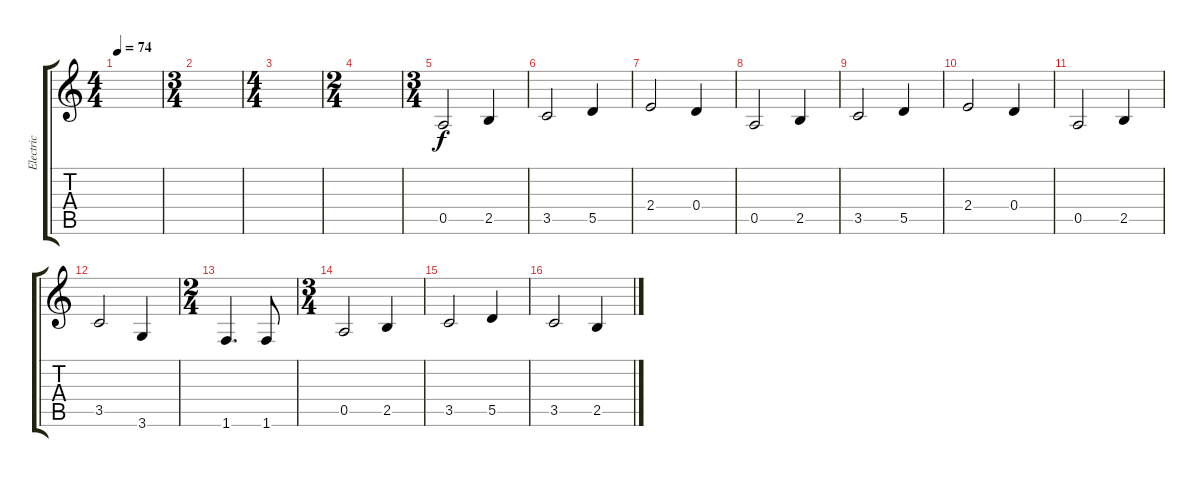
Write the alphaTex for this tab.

\track ("Electric" "Electric") {instrument overdrivenguitar}
\staff {score tabs}
\tuning (E4 B3 G3 D3 A2 E2) {hide}
\ts (4 4)
\tempo 74
\clef g2
\ks c
|
\ts (3 4)
|
\ts (4 4)
|
\ts (2 4)
|
\ts (3 4)
0.5.2 2.5.4 |
3.5.2 5.5.4 |
2.4.2 0.4.4 |
0.5.2 2.5.4 |
3.5.2 5.5.4 |
2.4.2 0.4.4 |
0.5.2 2.5.4 |
3.5.2 3.6.4 |
\ts (2 4)
1.6.4{d} 1.6.8 |
\ts (3 4)
0.5.2 2.5.4 |
3.5.2 5.5.4 |
3.5.2 2.5.4
